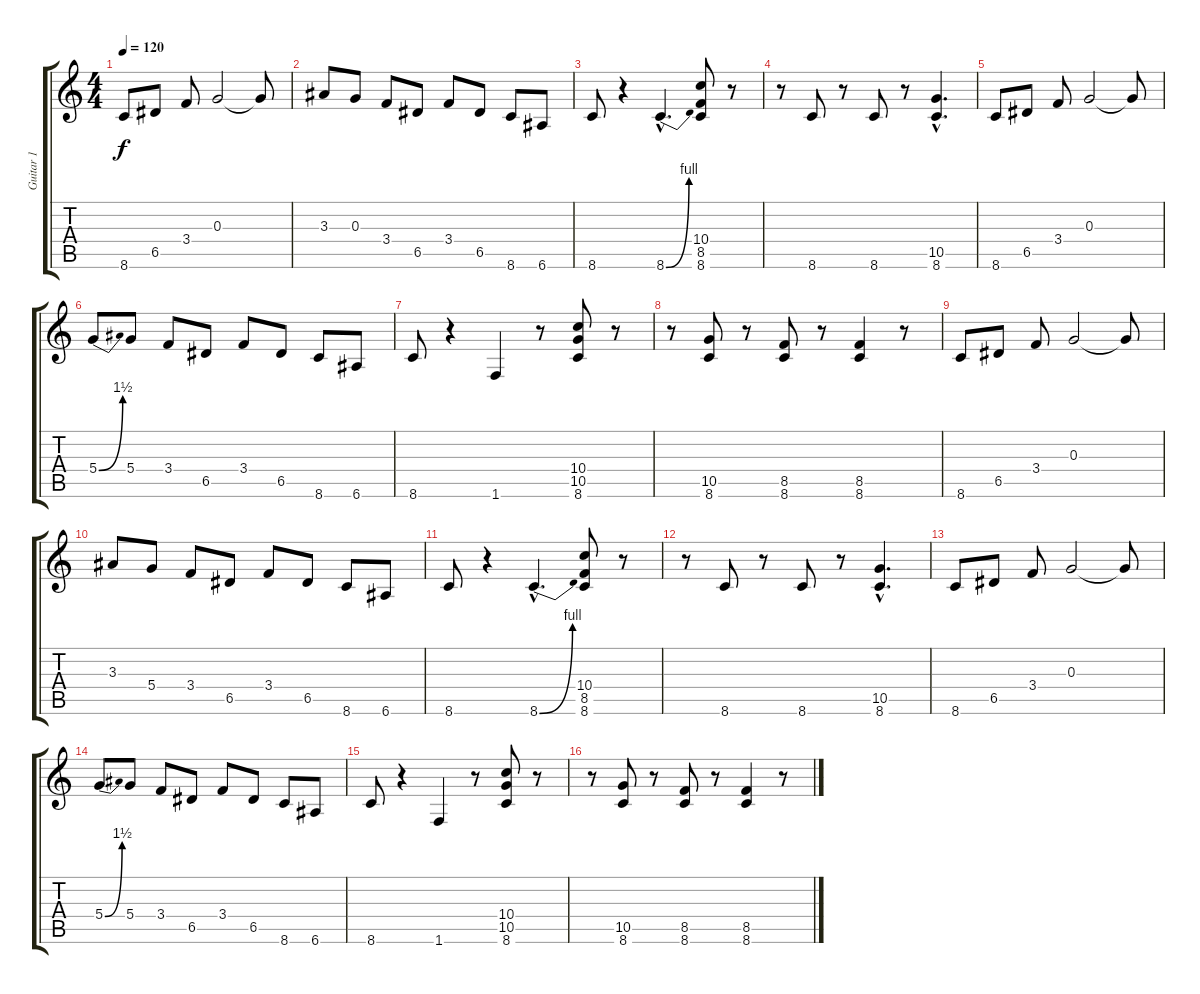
\track ("Guitar 1" "Guitar 1") {instrument distortionguitar}
\staff {score tabs}
\tuning (E4 B3 G3 D3 A2 E2) {hide}
\ts (4 4)
\tempo 120
\clef g2
\ks c
8.6.8{dy f} 6.5.8 3.4.8 0.3.2 0.3{t}.8 |
3.3.8 0.3.8 3.4.8 6.5.8 3.4.8 6.5.8 8.6.8 6.6.8 |
8.6.8 r.4 8.6{be (bend 0 0 60 4) hac}.4{d} (10.4 8.5 8.6).8 r.8 |
r.8 8.6.8 r.8 8.6.8 r.8 (10.5{hac} 8.6{hac}).4{d} |
8.6.8 6.5.8 3.4.8 0.3.2 0.3{t}.8 |
5.4{be (bend 0 0 60 6)}.8 5.4.8 3.4.8 6.5.8 3.4.8 6.5.8 8.6.8 6.6.8 |
8.6.8 r.4 1.6.4 r.8 (10.4 10.5 8.6).8 r.8 |
r.8 (10.5 8.6).8 r.8 (8.5 8.6).8 r.8 (8.5 8.6).4 r.8 |
8.6.8 6.5.8 3.4.8 0.3.2 0.3{t}.8 |
3.3.8 5.4.8 3.4.8 6.5.8 3.4.8 6.5.8 8.6.8 6.6.8 |
8.6.8 r.4 8.6{be (bend 0 0 60 4) hac}.4{d} (10.4 8.5 8.6).8 r.8 |
r.8 8.6.8 r.8 8.6.8 r.8 (10.5{hac} 8.6{hac}).4{d} |
8.6.8 6.5.8 3.4.8 0.3.2 0.3{t}.8 |
5.4{be (bend 0 0 60 6)}.8 5.4.8 3.4.8 6.5.8 3.4.8 6.5.8 8.6.8 6.6.8 |
8.6.8 r.4 1.6.4 r.8 (10.4 10.5 8.6).8 r.8 |
r.8 (10.5 8.6).8 r.8 (8.5 8.6).8 r.8 (8.5 8.6).4 r.8
